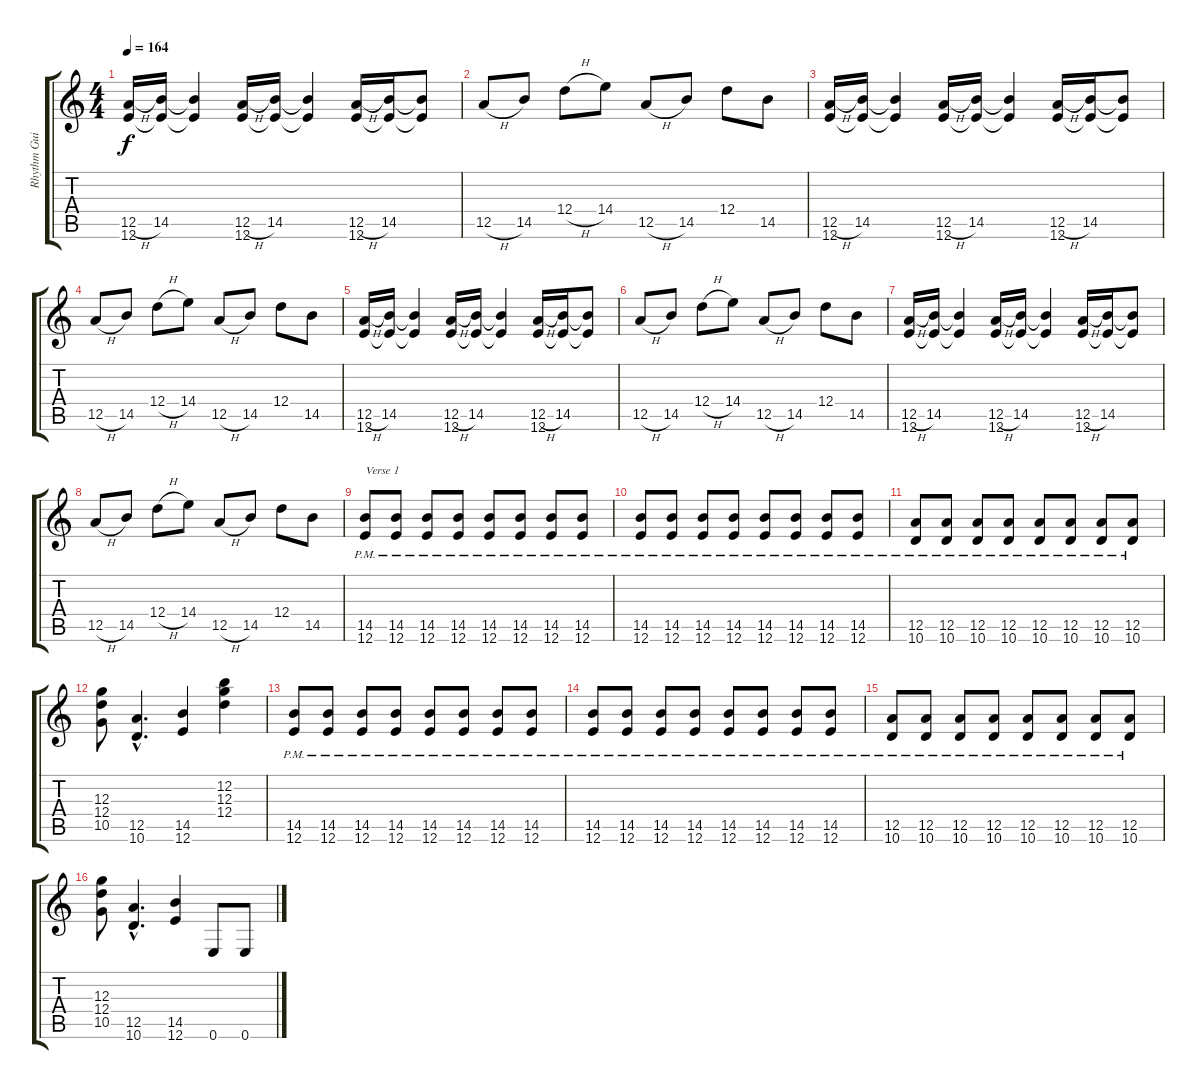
\track ("Rhythm Guitar 1" "Rhythm Gui") {instrument distortionguitar}
\staff {score tabs}
\tuning (E4 B3 G3 D3 A2 E2) {hide}
\ts (4 4)
\tempo 164
\clef g2
\ks c
(12.5{h} 12.6).16{dy f instrument distortionguitar} (14.5 12.6{t}).16 (14.5{t} 12.6{t}).4 (12.5{h} 12.6).16 (14.5 12.6{t}).16 (14.5{t} 12.6{t}).4 (12.5{h} 12.6).16 (14.5 12.6{t}).16 (14.5{t} 12.6{t}).8 |
12.5{h}.8 14.5.8 12.4{h}.8 14.4.8 12.5{h}.8 14.5.8 12.4.8 14.5.8 |
(12.5{h} 12.6).16 (14.5 12.6{t}).16 (14.5{t} 12.6{t}).4 (12.5{h} 12.6).16 (14.5 12.6{t}).16 (14.5{t} 12.6{t}).4 (12.5{h} 12.6).16 (14.5 12.6{t}).16 (14.5{t} 12.6{t}).8 |
12.5{h}.8 14.5.8 12.4{h}.8 14.4.8 12.5{h}.8 14.5.8 12.4.8 14.5.8 |
(12.5{h} 12.6).16 (14.5 12.6{t}).16 (14.5{t} 12.6{t}).4 (12.5{h} 12.6).16 (14.5 12.6{t}).16 (14.5{t} 12.6{t}).4 (12.5{h} 12.6).16 (14.5 12.6{t}).16 (14.5{t} 12.6{t}).8 |
12.5{h}.8 14.5.8 12.4{h}.8 14.4.8 12.5{h}.8 14.5.8 12.4.8 14.5.8 |
(12.5{h} 12.6).16 (14.5 12.6{t}).16 (14.5{t} 12.6{t}).4 (12.5{h} 12.6).16 (14.5 12.6{t}).16 (14.5{t} 12.6{t}).4 (12.5{h} 12.6).16 (14.5 12.6{t}).16 (14.5{t} 12.6{t}).8 |
12.5{h}.8 14.5.8 12.4{h}.8 14.4.8 12.5{h}.8 14.5.8 12.4.8 14.5.8 |
(14.5{pm} 12.6).8{txt "Verse 1"} (14.5{pm} 12.6).8 (14.5{pm} 12.6).8 (14.5{pm} 12.6).8 (14.5{pm} 12.6).8 (14.5{pm} 12.6).8 (14.5{pm} 12.6).8 (14.5{pm} 12.6).8 |
(14.5{pm} 12.6).8 (14.5{pm} 12.6).8 (14.5{pm} 12.6).8 (14.5{pm} 12.6).8 (14.5{pm} 12.6).8 (14.5{pm} 12.6).8 (14.5{pm} 12.6).8 (14.5{pm} 12.6).8 |
(12.5{pm} 10.6).8 (12.5{pm} 10.6).8 (12.5{pm} 10.6).8 (12.5{pm} 10.6).8 (12.5{pm} 10.6).8 (12.5{pm} 10.6).8 (12.5{pm} 10.6).8 (12.5{pm} 10.6).8 |
(12.3 12.4 10.5).8 (12.5{hac} 10.6{hac}).4{d} (14.5 12.6).4 (12.2 12.3 12.4).4 |
(14.5{pm} 12.6).8 (14.5{pm} 12.6).8 (14.5{pm} 12.6).8 (14.5{pm} 12.6).8 (14.5{pm} 12.6).8 (14.5{pm} 12.6).8 (14.5{pm} 12.6).8 (14.5{pm} 12.6).8 |
(14.5{pm} 12.6).8 (14.5{pm} 12.6).8 (14.5{pm} 12.6).8 (14.5{pm} 12.6).8 (14.5{pm} 12.6).8 (14.5{pm} 12.6).8 (14.5{pm} 12.6).8 (14.5{pm} 12.6).8 |
(12.5{pm} 10.6).8 (12.5{pm} 10.6).8 (12.5{pm} 10.6).8 (12.5{pm} 10.6).8 (12.5{pm} 10.6).8 (12.5{pm} 10.6).8 (12.5{pm} 10.6).8 (12.5{pm} 10.6).8 |
(12.3 12.4 10.5).8 (12.5{hac} 10.6{hac}).4{d} (14.5 12.6).4 0.6.8 0.6.8
